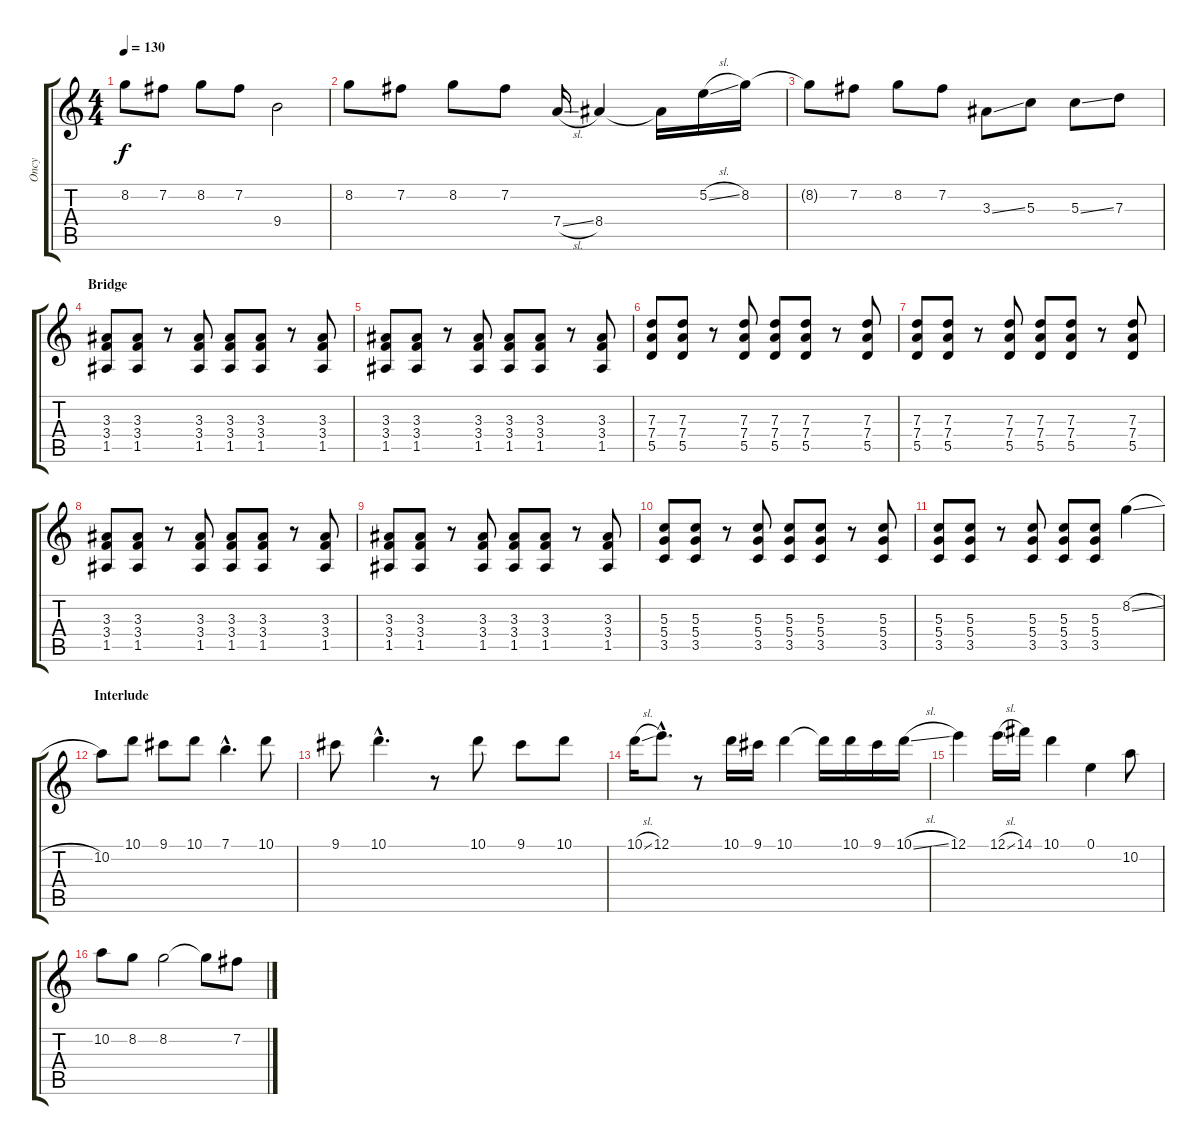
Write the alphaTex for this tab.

\track ("Oncy" "Oncy") {instrument distortionguitar}
\staff {score tabs}
\tuning (E4 B3 G3 D3 A2 E2) {hide}
\ts (4 4)
\tempo 130
\clef g2
\ks c
8.2{t}.8{dy f} 7.2.8 8.2.8 7.2.8 9.4.2 |
8.2.8 7.2.8 8.2.8 7.2.8 7.4{sl}.16 8.4.4 8.4{t}.16 5.2{sl}.16 8.2.16 |
8.2{t}.8 7.2.8 8.2.8 7.2.8 3.3{ss}.8 5.3.8 5.3{ss}.8 7.3.8 |
\section ("" "Bridge")
(3.3 3.4 1.5).8 (3.3 3.4 1.5).8 r.8 (3.3 3.4 1.5).8 (3.3 3.4 1.5).8 (3.3 3.4 1.5).8 r.8 (3.3 3.4 1.5).8 |
(3.3 3.4 1.5).8 (3.3 3.4 1.5).8 r.8 (3.3 3.4 1.5).8 (3.3 3.4 1.5).8 (3.3 3.4 1.5).8 r.8 (3.3 3.4 1.5).8 |
(7.3 7.4 5.5).8 (7.3 7.4 5.5).8 r.8 (7.3 7.4 5.5).8 (7.3 7.4 5.5).8 (7.3 7.4 5.5).8 r.8 (7.3 7.4 5.5).8 |
(7.3 7.4 5.5).8 (7.3 7.4 5.5).8 r.8 (7.3 7.4 5.5).8 (7.3 7.4 5.5).8 (7.3 7.4 5.5).8 r.8 (7.3 7.4 5.5).8 |
(3.3 3.4 1.5).8 (3.3 3.4 1.5).8 r.8 (3.3 3.4 1.5).8 (3.3 3.4 1.5).8 (3.3 3.4 1.5).8 r.8 (3.3 3.4 1.5).8 |
(3.3 3.4 1.5).8 (3.3 3.4 1.5).8 r.8 (3.3 3.4 1.5).8 (3.3 3.4 1.5).8 (3.3 3.4 1.5).8 r.8 (3.3 3.4 1.5).8 |
(5.3 5.4 3.5).8 (5.3 5.4 3.5).8 r.8 (5.3 5.4 3.5).8 (5.3 5.4 3.5).8 (5.3 5.4 3.5).8 r.8 (5.3 5.4 3.5).8 |
(5.3 5.4 3.5).8 (5.3 5.4 3.5).8 r.8 (5.3 5.4 3.5).8 (5.3 5.4 3.5).8 (5.3 5.4 3.5).8 8.2{sl}.4 |
\section ("" "Interlude")
10.2.8 10.1.8 9.1.8 10.1.8 7.1{hac}.4{d} 10.1.8 |
9.1.8 10.1{hac}.4{d} r.8 10.1.8 9.1.8 10.1.8 |
10.1{sl}.16 12.1{hac}.8{d} r.8 10.1.16 9.1.16 10.1.4 10.1{t}.16 10.1.16 9.1.16 10.1{sl}.16 |
12.1.4 12.1{sl}.16 14.1.16 10.1.4 0.1.4 10.2.8 |
10.2.8 8.2.8 8.2.2 8.2{t}.8 7.2.8
